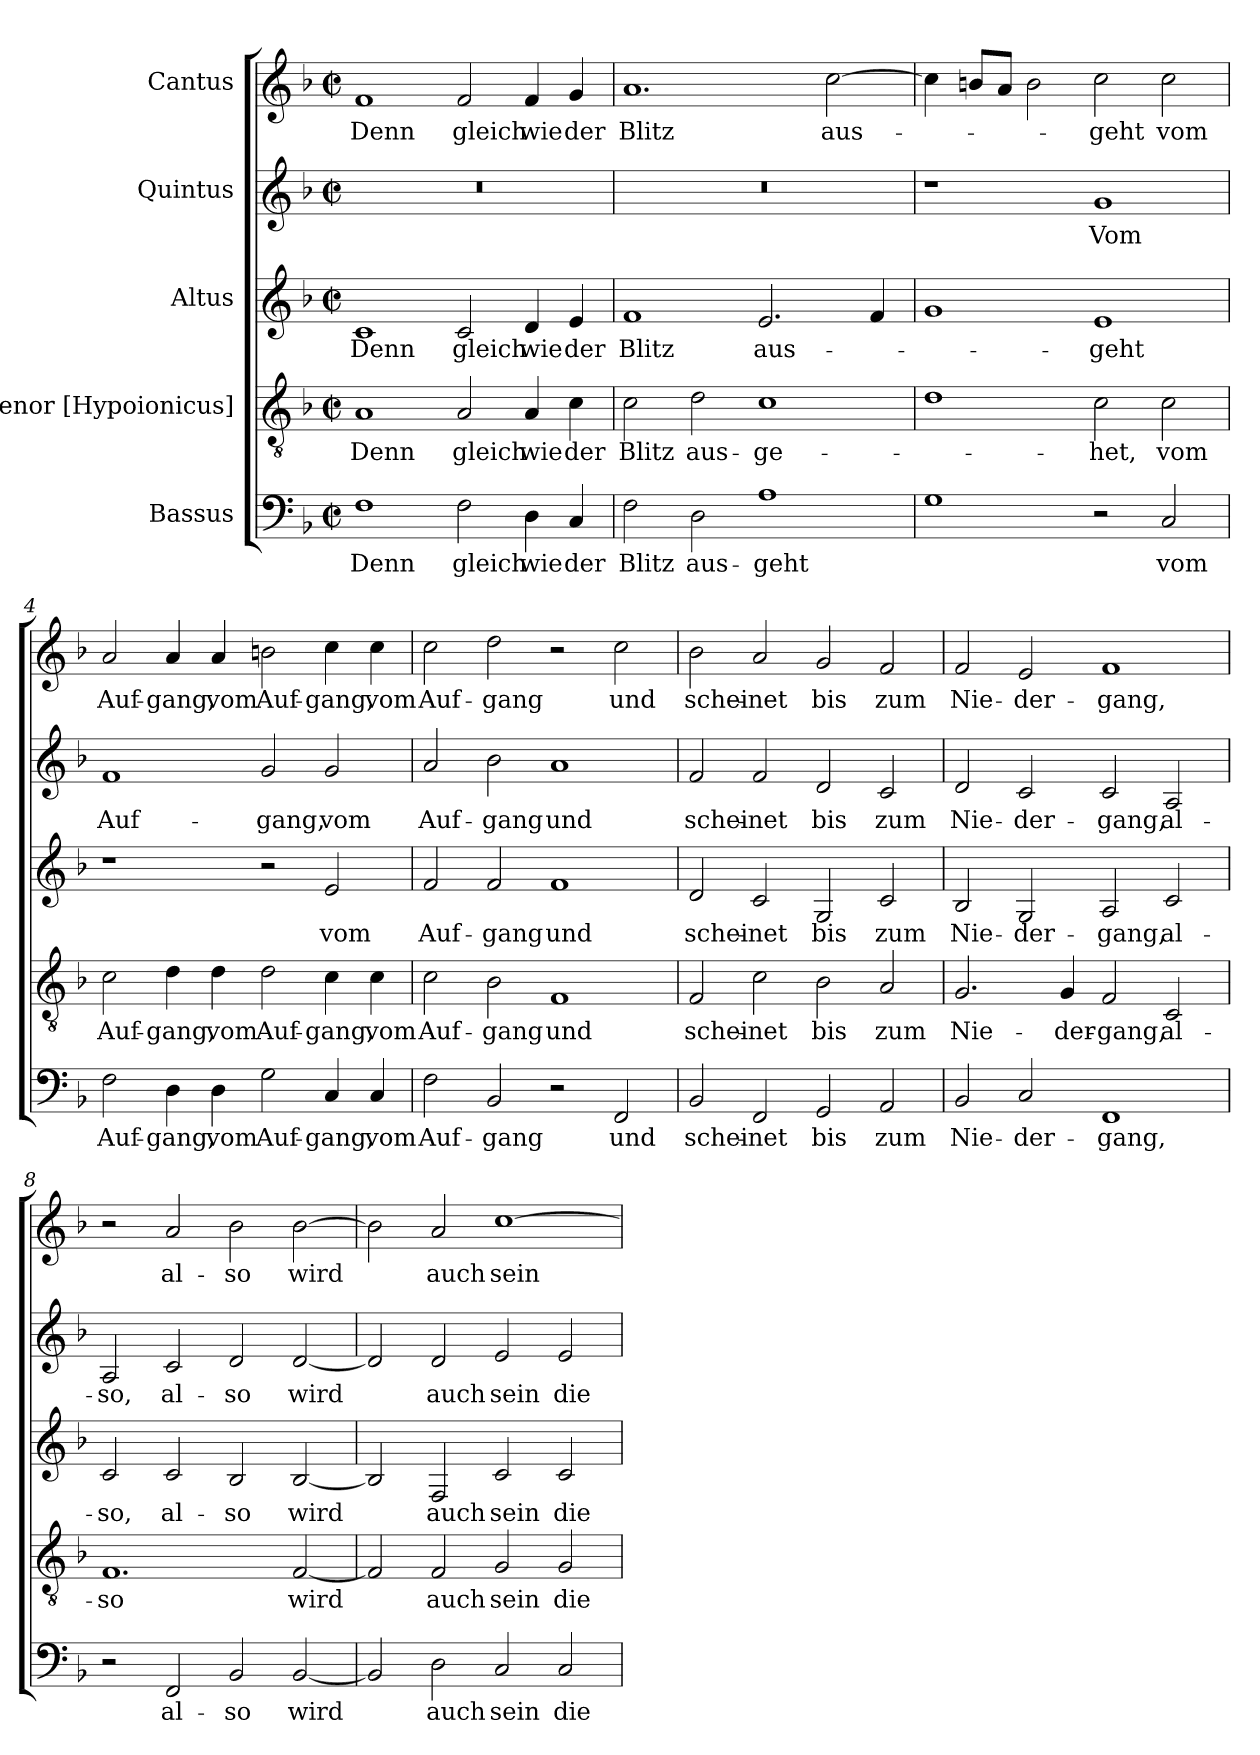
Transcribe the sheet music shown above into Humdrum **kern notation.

**kern	**text	**kern	**text	**kern	**text	**kern	**text	**kern	**text
*part5	*part5	*part4	*part4	*part3	*part3	*part2	*part2	*part1	*part1
*staff5	*staff5	*staff4	*staff4	*staff3	*staff3	*staff2	*staff2	*staff1	*staff1
*I"Bassus	*	*I"Tenor [Hypoionicus]	*	*I"Altus	*	*I"Quintus	*	*I"Cantus	*
*clefF4	*	*clefGv2	*	*clefG2	*	*clefG2	*	*clefG2	*
*k[b-]	*	*k[b-]	*	*k[b-]	*	*k[b-]	*	*k[b-]	*
*M4/2	*	*M4/2	*	*M4/2	*	*M4/2	*	*M4/2	*
*met(c|)	*	*met(c|)	*	*met(c|)	*	*met(c|)	*	*met(c|)	*
=1	=1	=1	=1	=1	=1	=1	=1	=1	=1
!	!LO:LY:b	!	!LO:LY:b	!	!LO:LY:b	!	!	!	!LO:LY:b
1F	Denn	1A	Denn	1c	Denn	0r	.	1f	Denn
!	!LO:LY:b	!	!LO:LY:b	!	!LO:LY:b	!	!	!	!LO:LY:b
2F\	gleich	2A/	gleich	2c/	gleich	.	.	2f/	gleich
!	!LO:LY:b	!	!LO:LY:b	!	!LO:LY:b	!	!	!	!LO:LY:b
4D\	wie	4A/	wie	4d/	wie	.	.	4f/	wie
!	!LO:LY:b	!	!LO:LY:b	!	!LO:LY:b	!	!	!	!LO:LY:b
4C/	der	4c\	der	4e/	der	.	.	4g/	der
=2	=2	=2	=2	=2	=2	=2	=2	=2	=2
!	!LO:LY:b	!	!LO:LY:b	!	!LO:LY:b	!	!	!	!LO:LY:b
2F\	Blitz	2c\	Blitz	1f	Blitz	0r	.	1.a	Blitz
!	!LO:LY:b	!	!LO:LY:b	!	!	!	!	!	!
2D\	aus-	2d\	aus-	.	.	.	.	.	.
!	!LO:LY:b	!	!LO:LY:b	!	!LO:LY:b	!	!	!	!
1A	-geht	1c	-ge-	2.e/	aus-	.	.	.	.
!	!	!	!	!	!	!	!	!	!LO:LY:b
.	.	.	.	.	.	.	.	[2cc\	aus-
.	.	.	.	4f/	.	.	.	.	.
=3	=3	=3	=3	=3	=3	=3	=3	=3	=3
1G	.	1d	.	1g	.	1r	.	4cc\]	.
.	.	.	.	.	.	.	.	8bn/L	.
.	.	.	.	.	.	.	.	8a/J	.
.	.	.	.	.	.	.	.	2b\	.
!	!	!	!LO:LY:b	!	!LO:LY:b	!	!LO:LY:b	!	!LO:LY:b
2r	.	2c\	-het,	1e	-geht	1g	Vom	2cc\	geht
!	!LO:LY:b	!	!LO:LY:b	!	!	!	!	!	!LO:LY:b
2C/	vom	2c\	vom	.	.	.	.	2cc\	vom
!!LO:LB:g=z
=4	=4	=4	=4	=4	=4	=4	=4	=4	=4
!	!LO:LY:b	!	!LO:LY:b	!	!	!	!LO:LY:b	!	!LO:LY:b
2F\	Auf-	2c\	Auf-	1r	.	1f	Auf-	2a/	Auf-
!	!LO:LY:b	!	!LO:LY:b	!	!	!	!	!	!LO:LY:b
4D\	-gang,	4d\	-gang,	.	.	.	.	4a/	-gang,
!	!LO:LY:b	!	!LO:LY:b	!	!	!	!	!	!LO:LY:b
4D\	vom	4d\	vom	.	.	.	.	4a/	vom
!	!LO:LY:b	!	!LO:LY:b	!	!	!	!LO:LY:b	!	!LO:LY:b
2G\	Auf-	2d\	Auf-	2r	.	2g/	-gang,	2bn\	Auf-
!	!LO:LY:b	!	!LO:LY:b	!	!LO:LY:b	!	!LO:LY:b	!	!LO:LY:b
4C/	-gang,	4c\	-gang,	2e/	vom	2g/	vom	4cc\	-gang,
!	!LO:LY:b	!	!LO:LY:b	!	!	!	!	!	!LO:LY:b
4C/	vom	4c\	vom	.	.	.	.	4cc\	vom
=5	=5	=5	=5	=5	=5	=5	=5	=5	=5
!	!LO:LY:b	!	!LO:LY:b	!	!LO:LY:b	!	!LO:LY:b	!	!LO:LY:b
2F\	Auf-	2c\	Auf-	2f/	Auf-	2a/	Auf-	2cc\	Auf-
!	!LO:LY:b	!	!LO:LY:b	!	!LO:LY:b	!	!LO:LY:b	!	!LO:LY:b
2BB-/	-gang	2B-\	-gang	2f/	-gang	2b-\	-gang	2dd\	-gang
!	!	!	!LO:LY:b	!	!LO:LY:b	!	!LO:LY:b	!	!
2r	.	1F	und	1f	und	1a	und	2r	.
!	!LO:LY:b	!	!	!	!	!	!	!	!LO:LY:b
2FF/	und	.	.	.	.	.	.	2cc\	und
=6	=6	=6	=6	=6	=6	=6	=6	=6	=6
!	!LO:LY:b	!	!LO:LY:b	!	!LO:LY:b	!	!LO:LY:b	!	!LO:LY:b
2BB-/	schei-	2F/	schei-	2d/	schei-	2f/	schei-	2b-\	schei-
!	!LO:LY:b	!	!LO:LY:b	!	!LO:LY:b	!	!LO:LY:b	!	!LO:LY:b
2FF/	-net	2c\	-net	2c/	-net	2f/	-net	2a/	-net
!	!LO:LY:b	!	!LO:LY:b	!	!LO:LY:b	!	!LO:LY:b	!	!LO:LY:b
2GG/	bis	2B-\	bis	2G/	bis	2d/	bis	2g/	bis
!	!LO:LY:b	!	!LO:LY:b	!	!LO:LY:b	!	!LO:LY:b	!	!LO:LY:b
2AA/	zum	2A/	zum	2c/	zum	2c/	zum	2f/	zum
!!LO:PB:g=z
=7	=7	=7	=7	=7	=7	=7	=7	=7	=7
!	!LO:LY:b	!	!LO:LY:b	!	!LO:LY:b	!	!LO:LY:b	!	!LO:LY:b
2BB-/	Nie-	2.G/	Nie-	2B-/	Nie-	2d/	Nie-	2f/	Nie-
!	!LO:LY:b	!	!	!	!LO:LY:b	!	!LO:LY:b	!	!LO:LY:b
2C/	-der-	.	.	2G/	-der-	2c/	-der-	2e/	-der-
!	!	!	!LO:LY:b	!	!	!	!	!	!
.	.	4G/	-der-	.	.	.	.	.	.
!	!LO:LY:b	!	!LO:LY:b	!	!LO:LY:b	!	!LO:LY:b	!	!LO:LY:b
1FF	-gang,	2F/	-gang,	2A/	-gang,	2c/	-gang,	1f	-gang,
!	!	!	!LO:LY:b	!	!LO:LY:b	!	!LO:LY:b	!	!
.	.	2C/	al-	2c/	al-	2A/	al-	.	.
=8	=8	=8	=8	=8	=8	=8	=8	=8	=8
!	!	!	!LO:LY:b	!	!LO:LY:b	!	!LO:LY:b	!	!
2r	.	1.F	-so	2c/	-so,	2A/	-so,	2r	.
!	!LO:LY:b	!	!	!	!LO:LY:b	!	!LO:LY:b	!	!LO:LY:b
2FF/	al-	.	.	2c/	al-	2c/	al-	2a/	al-
!	!LO:LY:b	!	!	!	!LO:LY:b	!	!LO:LY:b	!	!LO:LY:b
2BB-/	-so	.	.	2B-/	-so	2d/	-so	2b-\	-so
!	!LO:LY:b	!	!LO:LY:b	!	!LO:LY:b	!	!LO:LY:b	!	!LO:LY:b
[2BB-/	wird	[2F/	wird	[2B-/	wird	[2d/	wird	[2b-\	wird
=9	=9	=9	=9	=9	=9	=9	=9	=9	=9
2BB-/]	.	2F/]	.	2B-/]	.	2d/]	.	2b-\]	.
!	!LO:LY:b	!	!LO:LY:b	!	!LO:LY:b	!	!LO:LY:b	!	!LO:LY:b
2D\	auch	2F/	auch	2F/	auch	2d/	auch	2a/	auch
!	!LO:LY:b	!	!LO:LY:b	!	!LO:LY:b	!	!LO:LY:b	!	!LO:LY:b
2C/	sein	2G/	sein	2c/	sein	2e/	sein	[1cc	sein
!	!LO:LY:b	!	!LO:LY:b	!	!LO:LY:b	!	!LO:LY:b	!	!
2C/	die	2G/	die	2c/	die	2e/	die	.	.
=	=	=	=	=	=	=	=	=	=
*-	*-	*-	*-	*-	*-	*-	*-	*-	*-
